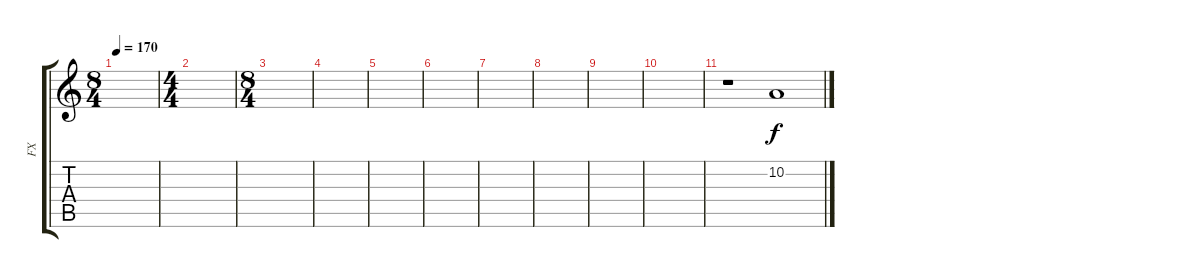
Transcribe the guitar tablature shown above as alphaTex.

\track ("FX" "FX") {instrument reversecymbal}
\staff {score tabs}
\tuning (E4 B3 G3 D3 A2 E2) {hide}
\ts (8 4)
\tempo 170
\clef g2
\ks c
|
\ts (4 4)
|
\ts (8 4)
|
|
|
|
|
|
|
|
r.1 10.2.1
